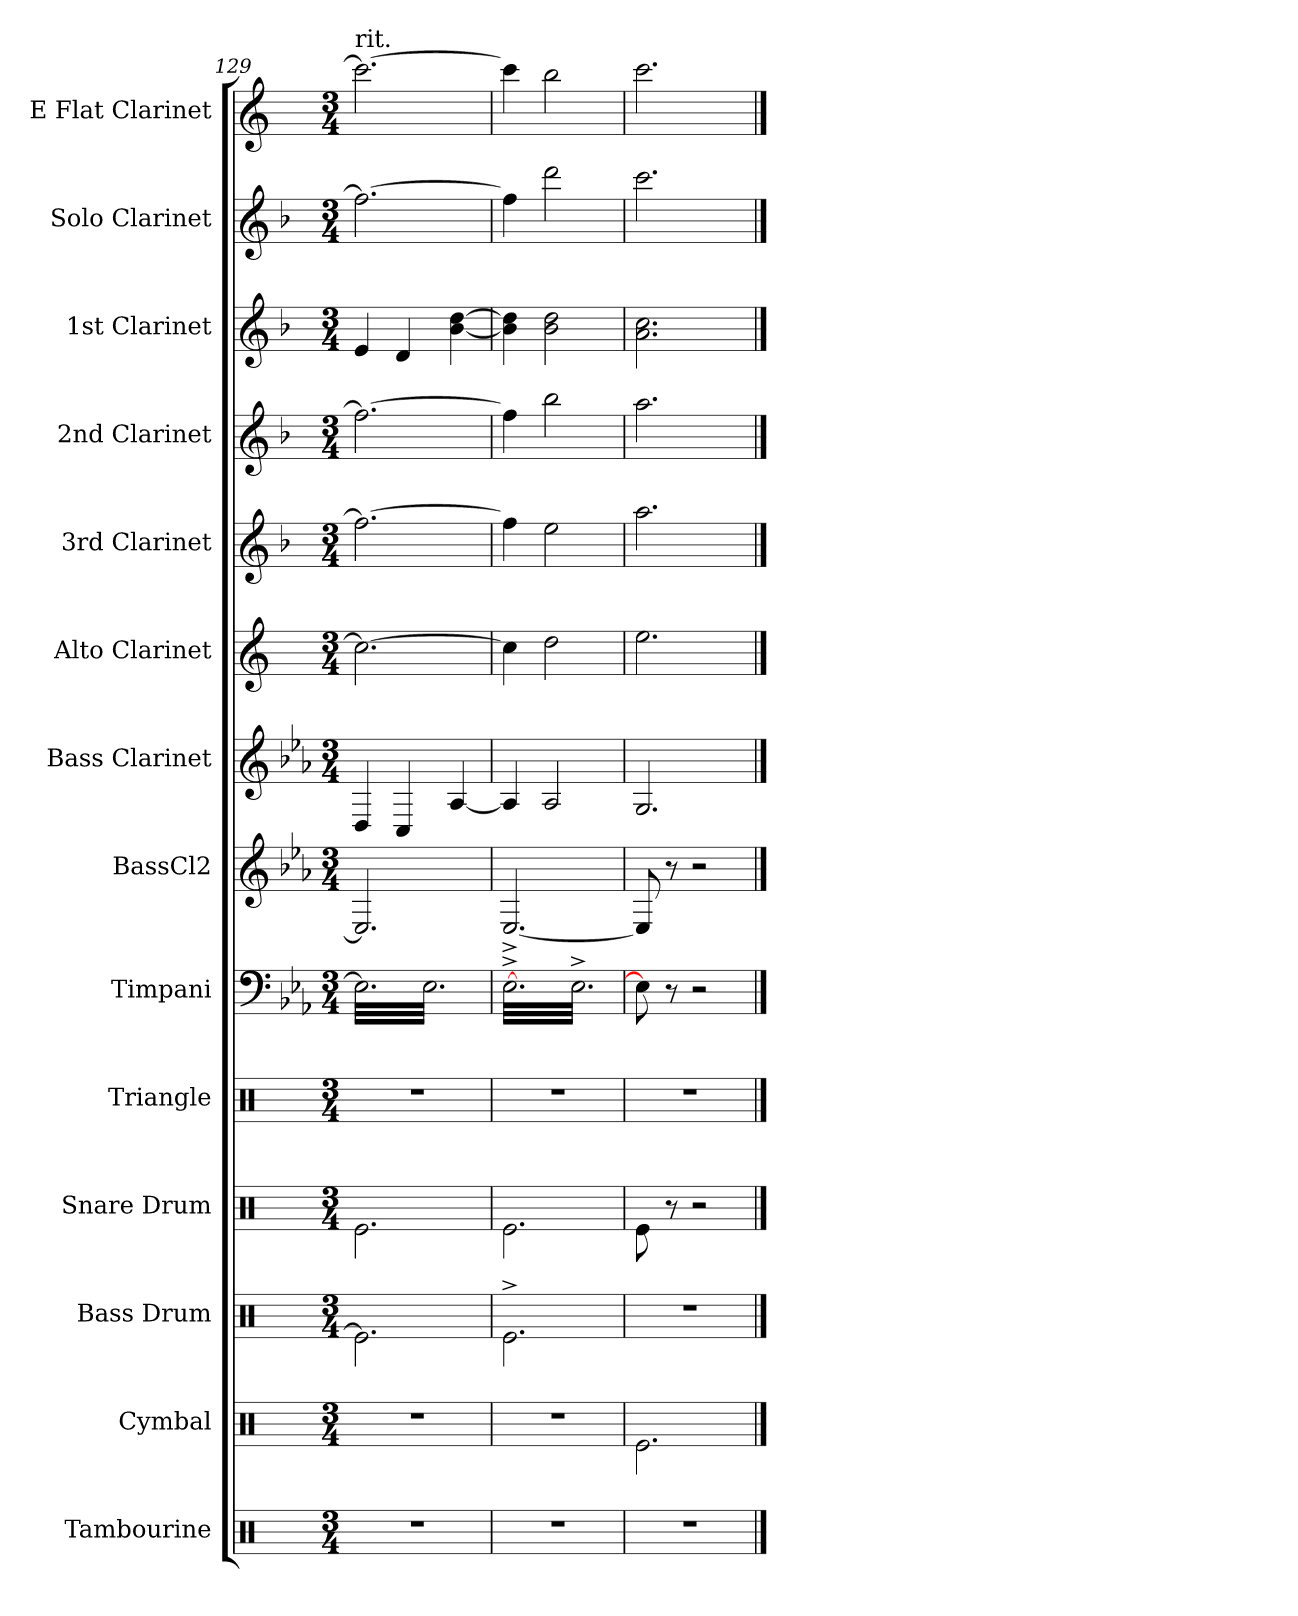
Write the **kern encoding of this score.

**kern	**kern	**kern	**kern	**kern	**kern	**kern	**kern	**kern	**kern	**kern	**kern	**kern	**kern
*part14	*part13	*part12	*part11	*part10	*part9	*part8	*part7	*part6	*part5	*part4	*part3	*part2	*part1
*staff14	*staff13	*staff12	*staff11	*staff10	*staff9	*staff8	*staff7	*staff6	*staff5	*staff4	*staff3	*staff2	*staff1
*I"Tambourine	*I"Cymbal	*I"Bass Drum	*I"Snare Drum	*I"Triangle	*I"Timpani	*I"BassCl2	*I"Bass Clarinet	*I"Alto Clarinet	*I"3rd Clarinet	*I"2nd Clarinet	*I"1st Clarinet	*I"Solo Clarinet	*I"E Flat Clarinet
*I'Tamb.	*I'Cym.	*I'B. Dr.	*I'Sn. Dr.	*I'Trgl.	*I'Timp.	*I'B. Cl2	*I'B. Cl.	*I'A. Cl.	*I'3rdCl.	*I'2nd Cl.	*I'1stCl.	*I'SoloCl.	*
!!LO:LB:g=z
*clefX	*clefX	*clefX	*clefX	*clefX	*clefF4	*clefG2	*clefG2	*clefG2	*clefG2	*clefG2	*clefG2	*clefG2	*clefG2
*	*	*	*	*	*	*ITrd8c14	*ITrd8c14	*ITrd5c9	*ITrd1c2	*ITrd1c2	*ITrd1c2	*ITrd1c2	*ITrd-2c-3
*k[]	*k[]	*k[]	*k[]	*k[]	*k[b-e-a-]	*k[b-e-a-]	*k[b-e-a-]	*k[b-e-a-]	*k[b-e-a-]	*k[b-e-a-]	*k[b-e-a-]	*k[b-e-a-]	*k[b-e-a-]
*M3/4	*M3/4	*M3/4	*M3/4	*M3/4	*M3/4	*M3/4	*M3/4	*M3/4	*M3/4	*M3/4	*M3/4	*M3/4	*M3/4
*MM78	*MM78	*MM78	*MM78	*MM78	*MM78	*MM78	*MM78	*MM78	*MM78	*MM78	*MM78	*MM78	*MM78
=129	=129	=129	=129	=129	=129	=129	=129	=129	=129	=129	=129	=129	=129
!	!	!	!	!	!	!	!	!	!	!	!	!	!LO:TX:a:t=rit.
*	*	*	*	*	*tremolo	*	*	*	*	*	*	*	*
2.r	2.r	2.Re\]	2.Re\	2.r	32E-\]LLL	2.EE-/]	4DD/	2.e-\_	2.ee-\_	2.ee-\_	4d/	2.ee-\_	2.eee-\_
.	.	.	.	.	32E-\	.	.	.	.	.	.	.	.
.	.	.	.	.	32E-\	.	.	.	.	.	.	.	.
.	.	.	.	.	32E-\	.	.	.	.	.	.	.	.
.	.	.	.	.	32E-\	.	.	.	.	.	.	.	.
.	.	.	.	.	32E-\	.	.	.	.	.	.	.	.
.	.	.	.	.	32E-\	.	.	.	.	.	.	.	.
.	.	.	.	.	32E-\	.	.	.	.	.	.	.	.
.	.	.	.	.	32E-\	.	4CC/	.	.	.	4c/	.	.
.	.	.	.	.	32E-\	.	.	.	.	.	.	.	.
.	.	.	.	.	32E-\	.	.	.	.	.	.	.	.
.	.	.	.	.	32E-\	.	.	.	.	.	.	.	.
.	.	.	.	.	32E-\	.	.	.	.	.	.	.	.
.	.	.	.	.	32E-\	.	.	.	.	.	.	.	.
.	.	.	.	.	32E-\	.	.	.	.	.	.	.	.
.	.	.	.	.	32E-\	.	.	.	.	.	.	.	.
.	.	.	.	.	32E-\	.	[4AA-/	.	.	.	[4a-\ [4cc\	.	.
.	.	.	.	.	32E-\	.	.	.	.	.	.	.	.
.	.	.	.	.	32E-\	.	.	.	.	.	.	.	.
.	.	.	.	.	32E-\	.	.	.	.	.	.	.	.
.	.	.	.	.	32E-\	.	.	.	.	.	.	.	.
.	.	.	.	.	32E-\	.	.	.	.	.	.	.	.
.	.	.	.	.	32E-\	.	.	.	.	.	.	.	.
.	.	.	.	.	32E-\JJJ	.	.	.	.	.	.	.	.
=130	=130	=130	=130	=130	=130	=130	=130	=130	=130	=130	=130	=130	=130
*	*	*	*	*	*	*	*	*	*	*	*	*	*MM65
2.r	2.r	2.Re^\	2.Re\	2.r	[32E-^\LLL	[2.EE-/	4AA-/]	4e-\]	4ee-\]	4ee-\]	4a-\] 4cc\]	4ee-\]	4eee-\]
.	.	.	.	.	32E-^\	.	.	.	.	.	.	.	.
.	.	.	.	.	32E-^\	.	.	.	.	.	.	.	.
.	.	.	.	.	32E-^\	.	.	.	.	.	.	.	.
.	.	.	.	.	32E-^\	.	.	.	.	.	.	.	.
.	.	.	.	.	32E-^\	.	.	.	.	.	.	.	.
.	.	.	.	.	32E-^\	.	.	.	.	.	.	.	.
.	.	.	.	.	32E-^\	.	.	.	.	.	.	.	.
*	*	*	*	*	*	*	*	*	*	*	*	*	*MM60
.	.	.	.	.	32E-^\	.	2AA-/	2f\	2dd\	2aa-\	2a-\ 2cc\	2ccc\	2ddd\
.	.	.	.	.	32E-^\	.	.	.	.	.	.	.	.
.	.	.	.	.	32E-^\	.	.	.	.	.	.	.	.
.	.	.	.	.	32E-^\	.	.	.	.	.	.	.	.
.	.	.	.	.	32E-^\	.	.	.	.	.	.	.	.
.	.	.	.	.	32E-^\	.	.	.	.	.	.	.	.
.	.	.	.	.	32E-^\	.	.	.	.	.	.	.	.
.	.	.	.	.	32E-^\	.	.	.	.	.	.	.	.
.	.	.	.	.	32E-^\	.	.	.	.	.	.	.	.
.	.	.	.	.	32E-^\	.	.	.	.	.	.	.	.
.	.	.	.	.	32E-^\	.	.	.	.	.	.	.	.
.	.	.	.	.	32E-^\	.	.	.	.	.	.	.	.
.	.	.	.	.	32E-^\	.	.	.	.	.	.	.	.
.	.	.	.	.	32E-^\	.	.	.	.	.	.	.	.
.	.	.	.	.	32E-^\	.	.	.	.	.	.	.	.
.	.	.	.	.	32E-^\JJJ	.	.	.	.	.	.	.	.
*	*	*	*	*	*Xtremolo	*	*	*	*	*	*	*	*
=131	=131	=131	=131	=131	=131	=131	=131	=131	=131	=131	=131	=131	=131
2.r	2.Re\	2.r	8Re\	2.r	8E-\]	8EE-/]	2.GG/	2.g\	2.gg\	2.gg\	2.g\ 2.b-\	2.bb-\	2.eee-\
.	.	.	8r	.	8r	8r	.	.	.	.	.	.	.
.	.	.	2r	.	2r	2r	.	.	.	.	.	.	.
==	==	==	==	==	==	==	==	==	==	==	==	==	==
*-	*-	*-	*-	*-	*-	*-	*-	*-	*-	*-	*-	*-	*-
